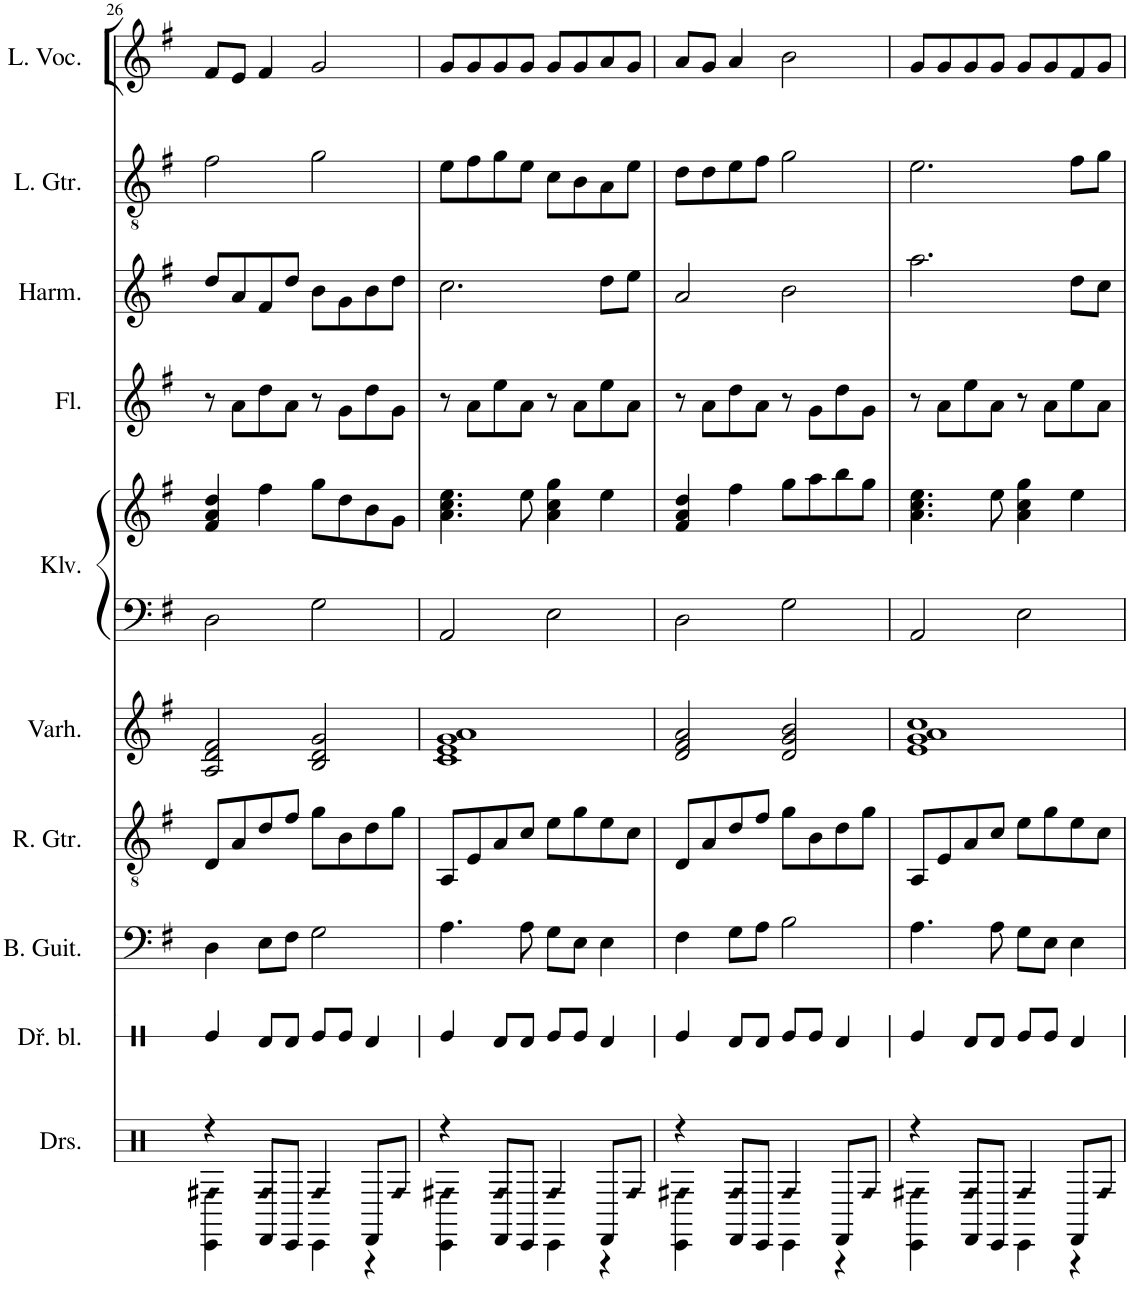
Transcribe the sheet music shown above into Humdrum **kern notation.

**kern	**kern	**kern	**kern	**kern	**kern	**kern	**kern	**kern	**kern	**kern
*part10	*part9	*part8	*part7	*part6	*part5	*part5	*part4	*part3	*part2	*part1
*staff11	*staff10	*staff9	*staff8	*staff7	*staff6	*staff5	*staff4	*staff3	*staff2	*staff1
*I"Drumset	*I"Dřevěné bloky	*I"Bass Guitar	*I"Rhythm Guitar	*I"Varhany	*I"Klavír	*	*I"Flétna	*I"Foukací harmonika	*I"Lead Guitar	*I"Lead Vocals
*I'Drs.	*I'Dř. bl.	*I'B. Guit.	*I'R. Gtr.	*I'Varh.	*I'Klv.	*	*I'Fl.	*I'Harm.	*I'L. Gtr.	*I'L. Voc.
!!LO:PB:g=z
*clefX	*clefX	*clefF4	*clefGv2	*clefG2	*clefF4	*clefG2	*clefG2	*clefG2	*clefGv2	*clefG2
*	*Trd8c14	*Trd7c12	*	*	*	*	*Trd4c7	*Trd7c12	*	*
*k[]	*k[]	*k[f#]	*k[f#]	*k[f#]	*k[f#]	*k[f#]	*k[f#]	*k[f#]	*k[f#]	*k[f#]
*M4/4	*M4/4	*M4/4	*M4/4	*M4/4	*M4/4	*M4/4	*M4/4	*M4/4	*M4/4	*M4/4
=26	=26	=26	=26	=26	=26	=26	=26	=26	=26	=26
*^	*	*	*	*	*	*	*	*	*	*
!	!LO:N:n=2:head=diamond	!	!	!	!	!	!	!	!	!	!
4r	4CC\ 4F#X\	4ff/	4D\	8D/L	2A/ 2d/ 2f#/	2D\	4f#/ 4a/ 4dd/	8r	8dd/L	2f#\	8f#/L
.	.	.	.	8A/	.	.	.	8a\L	8a/	.	8e/J
!	!LO:N:head=diamond	!	!	!	!	!	!	!	!	!	!
8DD/L	4F/	8ee/L	8E\L	8d/	.	.	4ff#\	8dd\	8f#/	.	4f#/
8CC/J	.	8ee/J	8F#\J	8f#/J	.	.	.	8a\J	8dd/J	.	.
!	!LO:N:head=diamond	!	!	!	!	!	!	!	!	!	!
4CC\	4F/	8ff/L	2G\	8g\L	2B/ 2d/ 2g/	2G\	8gg\L	8r	8b\L	2g\	2g/
.	.	8ff/J	.	8B\	.	.	8dd\	8g\L	8g\	.	.
8DD/L	4r	4ee/	.	8d\	.	.	8b\	8dd\	8b\	.	.
!LO:N:head=diamond	!	!	!	!	!	!	!	!	!	!	!
8F/J	.	.	.	8g\J	.	.	8g\J	8g\J	8dd\J	.	.
=27	=27	=27	=27	=27	=27	=27	=27	=27	=27	=27	=27
!	!LO:N:n=2:head=diamond	!	!	!	!	!	!	!	!	!	!
4r	4CC\ 4F#X\	4ff/	4.A\	8AA/L	1c 1e 1g 1a	2AA/	4.a\ 4.cc\ 4.ee\	8r	2.cc\	8e\L	8g/L
.	.	.	.	8E/	.	.	.	8a\L	.	8f#\	8g/
!	!LO:N:head=diamond	!	!	!	!	!	!	!	!	!	!
8DD/L	4F/	8ee/L	.	8A/	.	.	.	8ee\	.	8g\	8g/
8CC/J	.	8ee/J	8A\	8c/J	.	.	8ee\	8a\J	.	8e\J	8g/J
!	!LO:N:head=diamond	!	!	!	!	!	!	!	!	!	!
4CC\	4F/	8ff/L	8G\L	8e\L	.	2E\	4a\ 4cc\ 4gg\	8r	.	8c\L	8g/L
.	.	8ff/J	8E\J	8g\	.	.	.	8a\L	.	8B\	8g/
8DD/L	4r	4ee/	4E\	8e\	.	.	4ee\	8ee\	8dd\L	8A\	8a/
!LO:N:head=diamond	!	!	!	!	!	!	!	!	!	!	!
8F/J	.	.	.	8c\J	.	.	.	8a\J	8ee\J	8e\J	8g/J
=28	=28	=28	=28	=28	=28	=28	=28	=28	=28	=28	=28
!	!LO:N:n=2:head=diamond	!	!	!	!	!	!	!	!	!	!
4r	4CC\ 4F#X\	4ff/	4F#\	8D/L	2d/ 2f#/ 2a/	2D\	4f#/ 4a/ 4dd/	8r	2a/	8d\L	8a/L
.	.	.	.	8A/	.	.	.	8a\L	.	8d\	8g/J
!	!LO:N:head=diamond	!	!	!	!	!	!	!	!	!	!
8DD/L	4F/	8ee/L	8G\L	8d/	.	.	4ff#\	8dd\	.	8e\	4a/
8CC/J	.	8ee/J	8A\J	8f#/J	.	.	.	8a\J	.	8f#\J	.
!	!LO:N:head=diamond	!	!	!	!	!	!	!	!	!	!
4CC\	4F/	8ff/L	2B\	8g\L	2d/ 2g/ 2b/	2G\	8gg\L	8r	2b\	2g\	2b\
.	.	8ff/J	.	8B\	.	.	8aa\	8g\L	.	.	.
8DD/L	4r	4ee/	.	8d\	.	.	8bb\	8dd\	.	.	.
!LO:N:head=diamond	!	!	!	!	!	!	!	!	!	!	!
8F/J	.	.	.	8g\J	.	.	8gg\J	8g\J	.	.	.
=29	=29	=29	=29	=29	=29	=29	=29	=29	=29	=29	=29
!	!LO:N:n=2:head=diamond	!	!	!	!	!	!	!	!	!	!
4r	4CC\ 4F#X\	4ff/	4.A\	8AA/L	1e 1g 1a 1cc	2AA/	4.a\ 4.cc\ 4.ee\	8r	2.aa\	2.e\	8g/L
.	.	.	.	8E/	.	.	.	8a\L	.	.	8g/
!	!LO:N:head=diamond	!	!	!	!	!	!	!	!	!	!
8DD/L	4F/	8ee/L	.	8A/	.	.	.	8ee\	.	.	8g/
8CC/J	.	8ee/J	8A\	8c/J	.	.	8ee\	8a\J	.	.	8g/J
!	!LO:N:head=diamond	!	!	!	!	!	!	!	!	!	!
4CC\	4F/	8ff/L	8G\L	8e\L	.	2E\	4a\ 4cc\ 4gg\	8r	.	.	8g/L
.	.	8ff/J	8E\J	8g\	.	.	.	8a\L	.	.	8g/
8DD/L	4r	4ee/	4E\	8e\	.	.	4ee\	8ee\	8dd\L	8f#\L	8f#/
!LO:N:head=diamond	!	!	!	!	!	!	!	!	!	!	!
8F/J	.	.	.	8c\J	.	.	.	8a\J	8cc\J	8g\J	8g/J
*v	*v	*	*	*	*	*	*	*	*	*	*
=	=	=	=	=	=	=	=	=	=	=
*-	*-	*-	*-	*-	*-	*-	*-	*-	*-	*-
